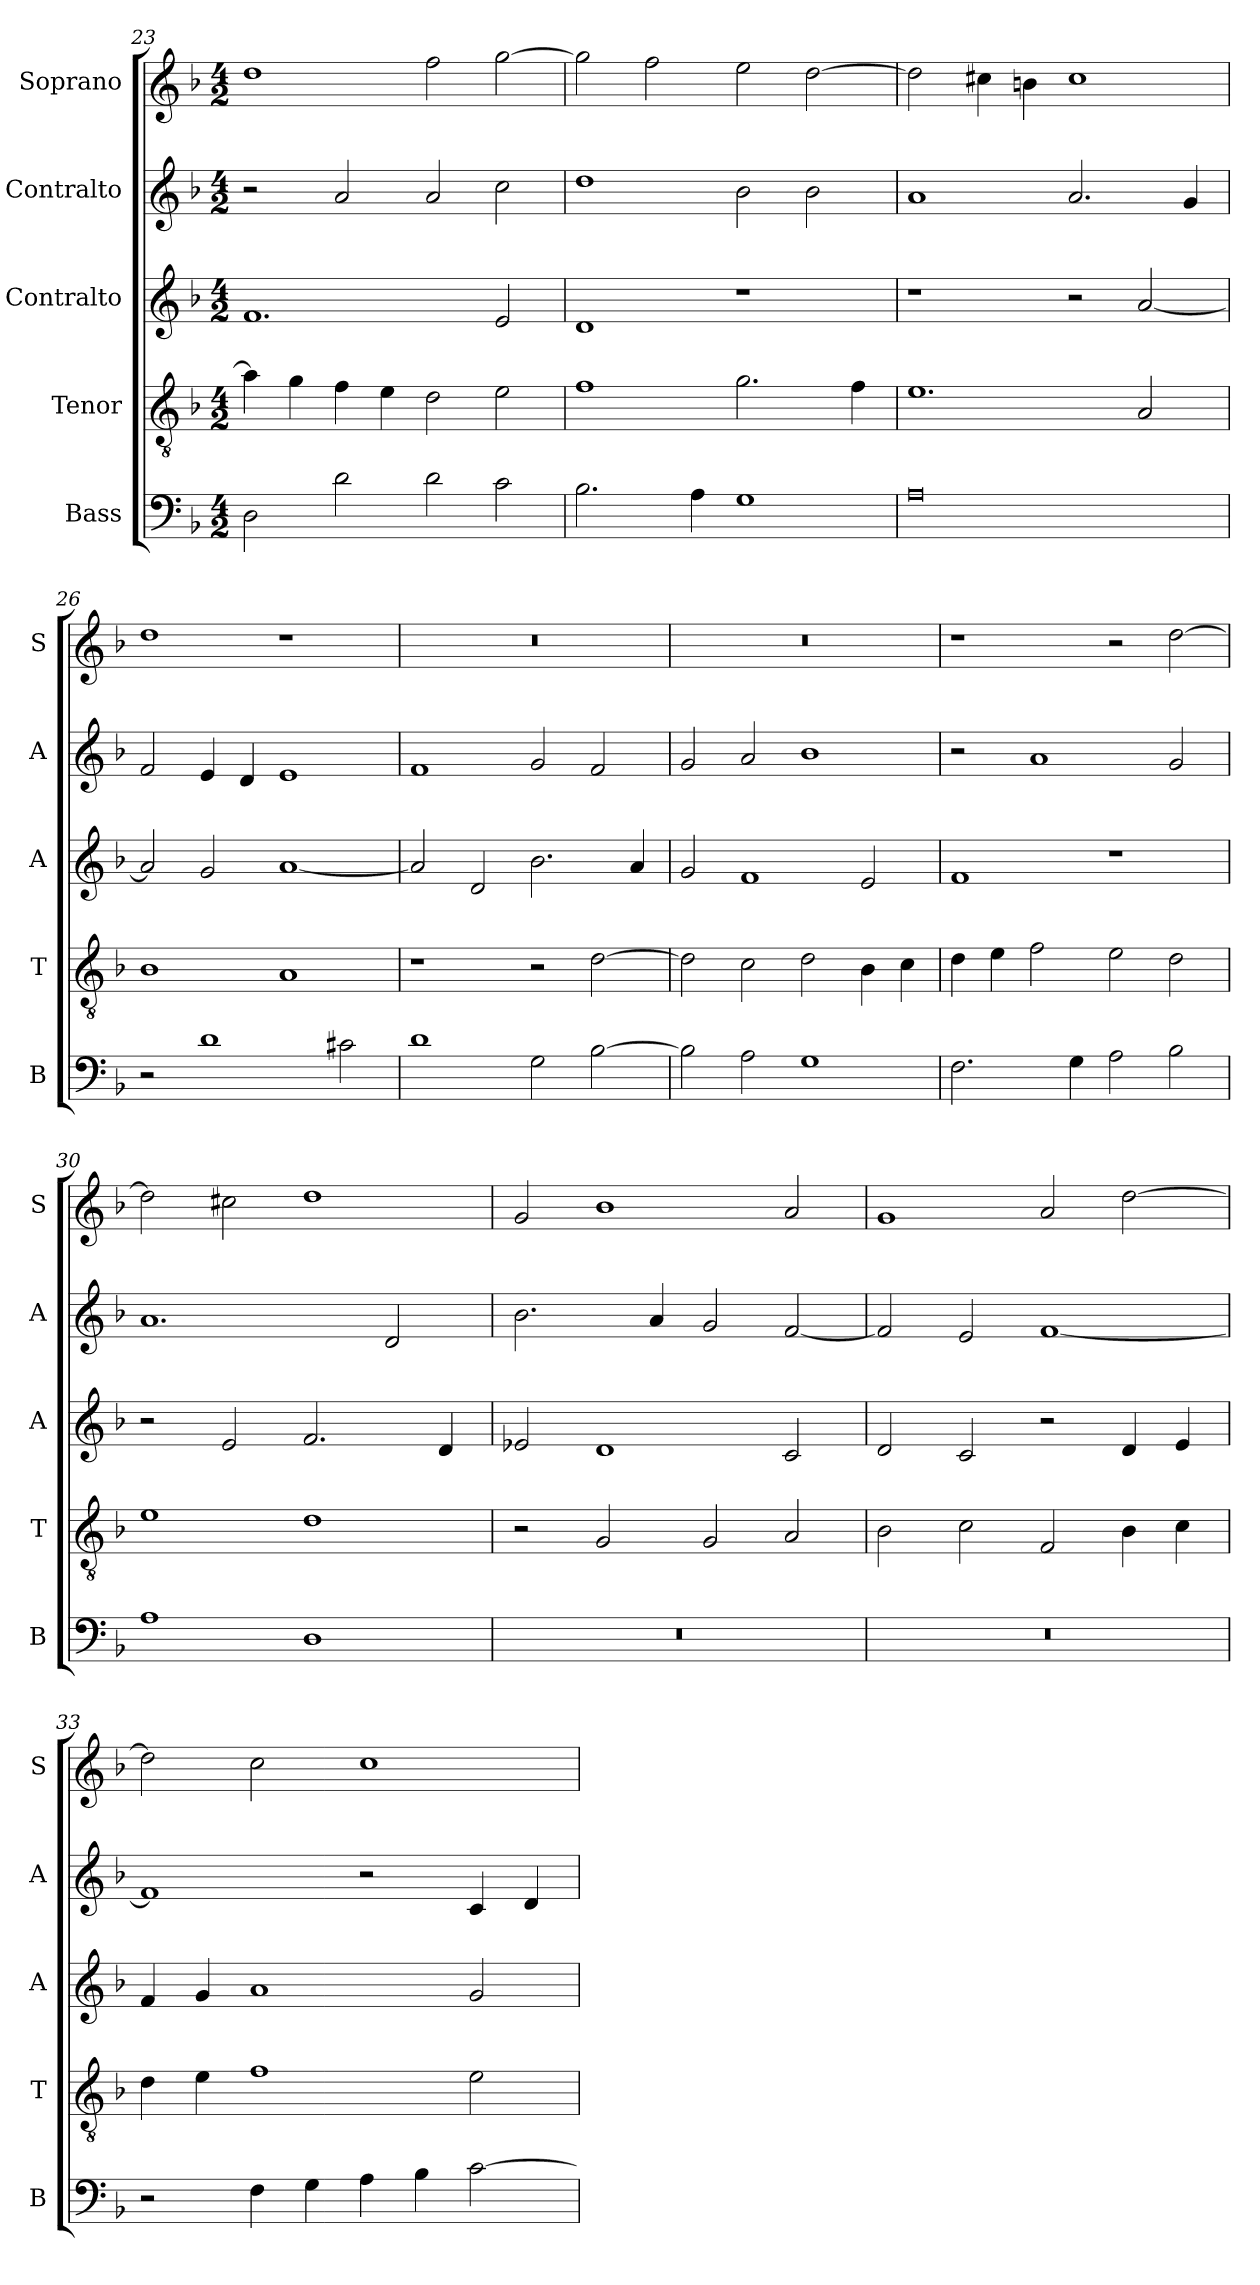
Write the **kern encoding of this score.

**kern	**kern	**kern	**kern	**kern
*part5	*part4	*part3	*part2	*part1
*staff5	*staff4	*staff3	*staff2	*staff1
*I"Bass	*I"Tenor	*I"Contralto	*I"Contralto	*I"Soprano
*I'B	*I'T	*I'A	*I'A	*I'S
*clefF4	*clefGv2	*clefG2	*clefG2	*clefG2
*k[b-]	*k[b-]	*k[b-]	*k[b-]	*k[b-]
*G:dor	*G:dor	*G:dor	*G:dor	*G:dor
*M4/2	*M4/2	*M4/2	*M4/2	*M4/2
=23	=23	=23	=23	=23
2D	4a]	1.f	2r	1dd
.	4g	.	.	.
2d	4f	.	2a	.
.	4e	.	.	.
2d	2d	.	2a	2ff
2c	2e	2e	2cc	[2gg
=24	=24	=24	=24	=24
2.B-	1f	1d	1dd	2gg]
.	.	.	.	2ff
4A	.	.	.	.
1G	2.g	1r	2b-	2ee
.	.	.	2b-	[2dd
.	4f	.	.	.
=25	=25	=25	=25	=25
0A	1.e	1r	1a	2dd]
.	.	.	.	4cc#X
.	.	.	.	4bn
.	.	2r	2.a	1cc#
.	2A	[2a	.	.
.	.	.	4g	.
=26	=26	=26	=26	=26
2r	1B-	2a]	2f	1dd
1d	.	2g	4e	.
.	.	.	4d	.
.	1A	[1a	1e	1r
2c#X	.	.	.	.
=27	=27	=27	=27	=27
1d	1r	2a]	1f	0r
.	.	2d	.	.
2G	2r	2.b-	2g	.
[2B-	[2d	.	2f	.
.	.	4a	.	.
=28	=28	=28	=28	=28
2B-]	2d]	2g	2g	0r
2A	2c	1f	2a	.
1G	2d	.	1b-	.
.	4B-	2e	.	.
.	4c	.	.	.
=29	=29	=29	=29	=29
2.F	4d	1f	2r	1r
.	4e	.	.	.
.	2f	.	1a	.
4G	.	.	.	.
2A	2e	1r	.	2r
2B-	2d	.	2g	[2dd
=30	=30	=30	=30	=30
1A	1e	2r	1.a	2dd]
.	.	2e	.	2cc#X
1D	1d	2.f	.	1dd
.	.	.	2d	.
.	.	4d	.	.
=31	=31	=31	=31	=31
0r	2r	2e-X	2.b-	2g
.	2G	1d	.	1b-
.	.	.	4a	.
.	2G	.	2g	.
.	2A	2c	[2f	2a
=32	=32	=32	=32	=32
0r	2B-	2d	2f]	1g
.	2c	2c	2e	.
.	2F	2r	[1f	2a
.	4B-	4d	.	[2dd
.	4c	4e	.	.
=33	=33	=33	=33	=33
2r	4d	4f	1f]	2dd]
.	4e	4g	.	.
4F	1f	1a	.	2cc
4G	.	.	.	.
4A	.	.	2r	1cc
4B-	.	.	.	.
[2c	2e	2g	4c	.
.	.	.	4d	.
=	=	=	=	=
*-	*-	*-	*-	*-
